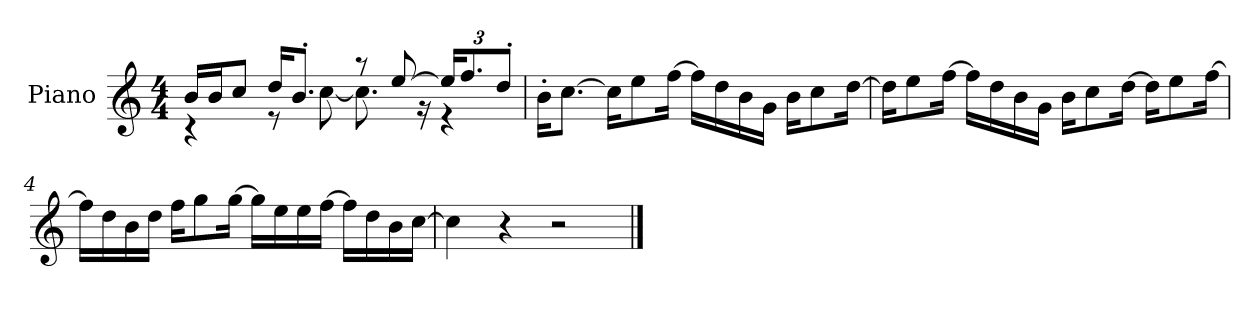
**kern
*part1
*staff1
*I"Piano
*I'P-no
*clefG2
*k[]
*M4/4
*MM90
=1
*^
16b/LL	4r
16b/J	.
8cc/J	.
16dd/KL	8r
8.b'/J	.
.	[8cc\
8r	8.cc\]
[8ee/	.
.	16r
*Xbrackettup	*
24ee/KL]	4r
12.ff/	.
12dd'/J	.
*v	*v
=2
16b'\KL
[8.cc\J
16cc\KL]
8ee\
[16ff\Jk
16ff\LL]
16dd\
16b\
16g\JJ
16b\KL
8cc\
[16dd\Jk
=3
16dd\KL]
8ee\
[16ff\Jk
16ff\LL]
16dd\
16b\
16g\JJ
16b\KL
8cc\
[16dd\Jk
16dd\KL]
8ee\
[16ff\Jk
!!LO:LB:g=z
=4
16ff\LL]
16dd\
16b\
16dd\JJ
16ff\KL
8gg\
[16gg\Jk
16gg\LL]
16ee\
16ee\
[16ff\JJ
16ff\LL]
16dd\
16b\
[16cc\JJ
=5
4cc\]
4r
2r
==
*-
